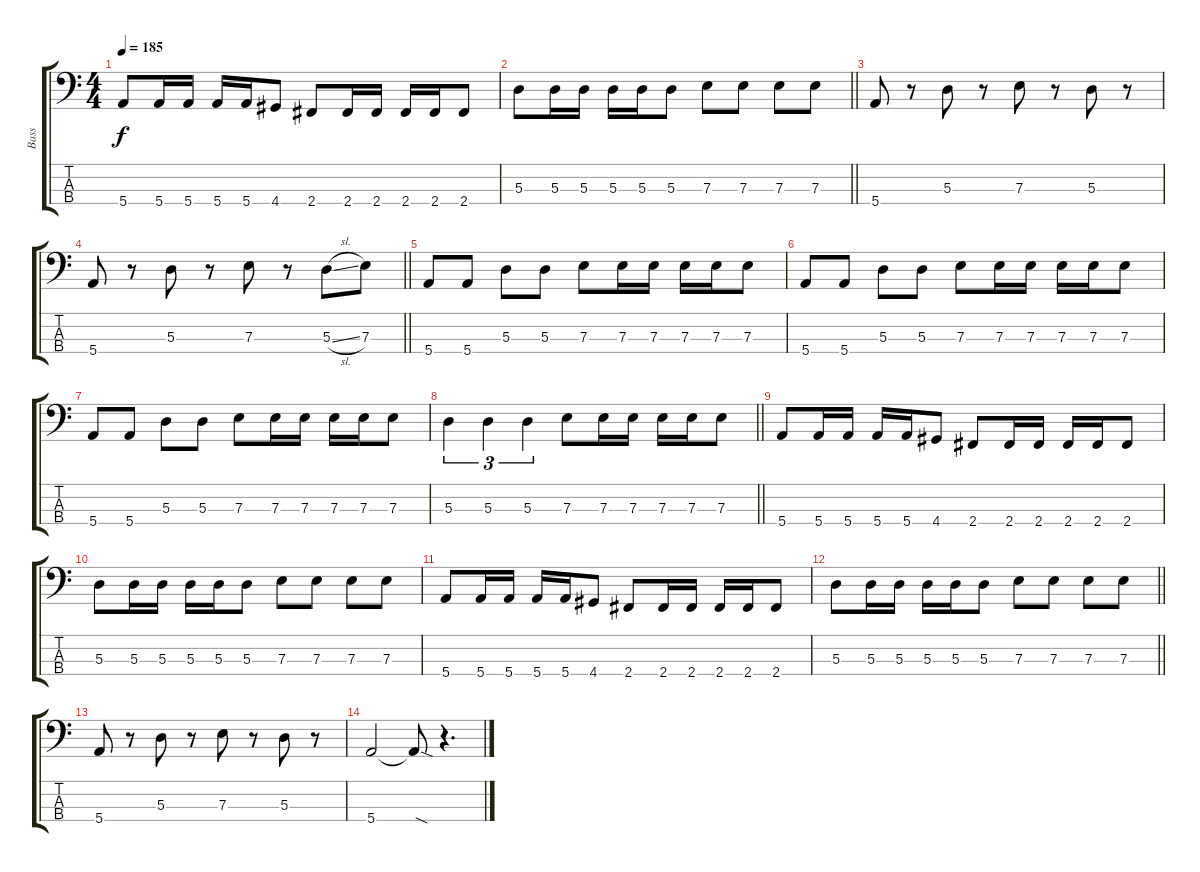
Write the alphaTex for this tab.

\track ("Bass" "Bass") {instrument electricbasspick}
\staff {score tabs}
\tuning (G2 D2 A1 E1) {hide}
\ts (4 4)
\tempo 185
\clef f4
\ks c
5.4.8{dy f} 5.4.16 5.4.16 5.4.16 5.4.16 4.4.8 2.4.8 2.4.16 2.4.16 2.4.16 2.4.16 2.4.8 |
\barLineRight lightlight
5.3.8 5.3.16 5.3.16 5.3.16 5.3.16 5.3.8 7.3.8 7.3.8 7.3.8 7.3.8 |
\section ("" "")
5.4.8 r.8 5.3.8 r.8 7.3.8 r.8 5.3.8 r.8 |
\barLineRight lightlight
5.4.8 r.8 5.3.8 r.8 7.3.8 r.8 5.3{sl}.8 7.3.8 |
\section ("" "")
5.4.8 5.4.8 5.3.8 5.3.8 7.3.8 7.3.16 7.3.16 7.3.16 7.3.16 7.3.8 |
5.4.8 5.4.8 5.3.8 5.3.8 7.3.8 7.3.16 7.3.16 7.3.16 7.3.16 7.3.8 |
5.4.8 5.4.8 5.3.8 5.3.8 7.3.8 7.3.16 7.3.16 7.3.16 7.3.16 7.3.8 |
\barLineRight lightlight
5.3.4{tu (3 2)} 5.3.4{tu (3 2)} 5.3.4{tu (3 2)} 7.3.8 7.3.16 7.3.16 7.3.16 7.3.16 7.3.8 |
\section ("" "")
5.4.8 5.4.16 5.4.16 5.4.16 5.4.16 4.4.8 2.4.8 2.4.16 2.4.16 2.4.16 2.4.16 2.4.8 |
5.3.8 5.3.16 5.3.16 5.3.16 5.3.16 5.3.8 7.3.8 7.3.8 7.3.8 7.3.8 |
5.4.8 5.4.16 5.4.16 5.4.16 5.4.16 4.4.8 2.4.8 2.4.16 2.4.16 2.4.16 2.4.16 2.4.8 |
\barLineRight lightlight
5.3.8 5.3.16 5.3.16 5.3.16 5.3.16 5.3.8 7.3.8 7.3.8 7.3.8 7.3.8 |
\section ("" "")
5.4.8 r.8 5.3.8 r.8 7.3.8 r.8 5.3.8 r.8 |
5.4.2 5.4{sod t}.8 r.4{d}
